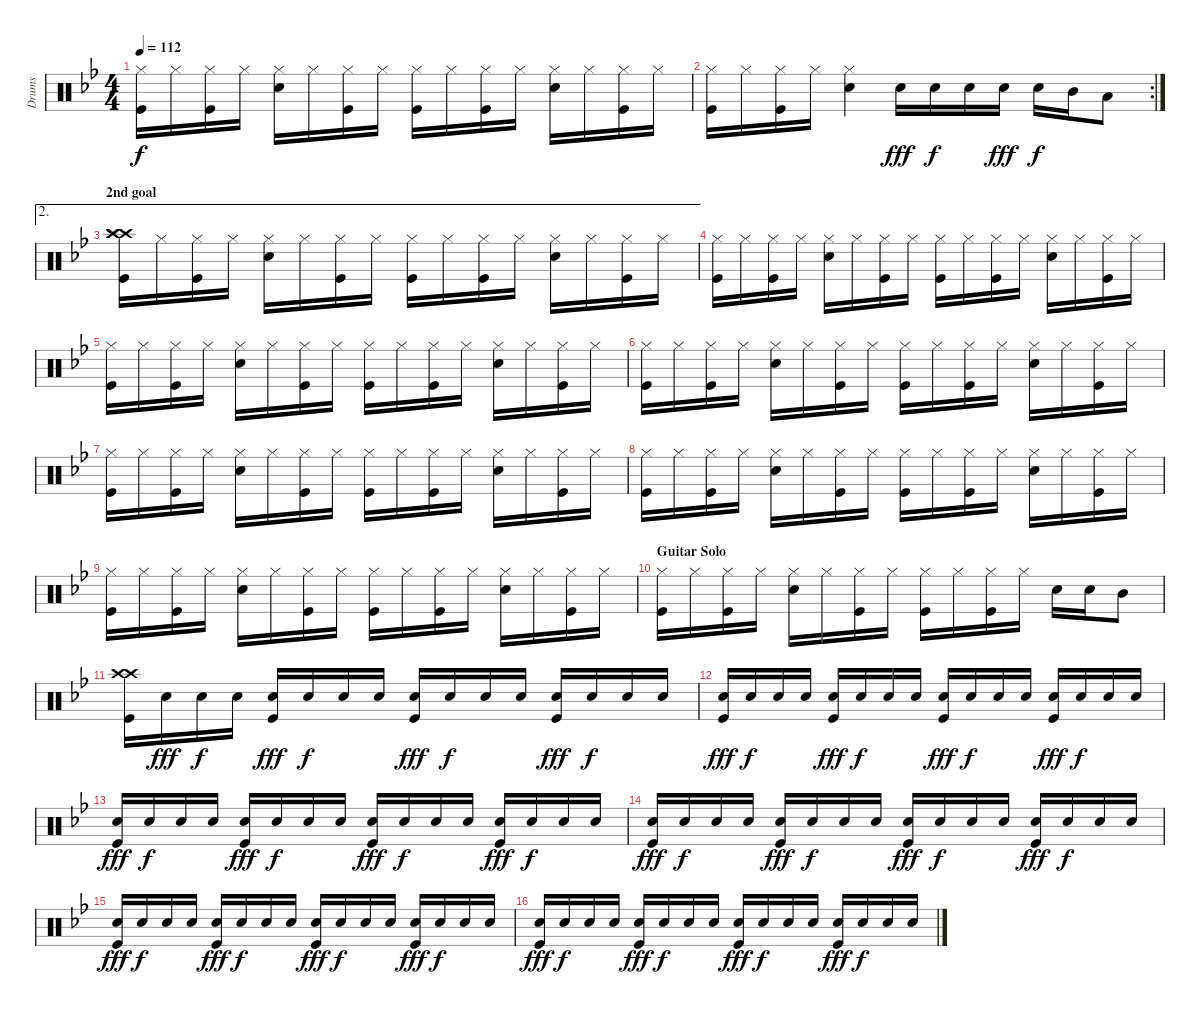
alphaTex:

\track ("Drums" "Drums") {instrument percussion}
\staff {score}
\articulation defaults
\ts (4 4)
\tempo 112
\clef neutral
\ks bb
("Hi-Hat (closed)" "Kick (hit)").16{dy f} "Hi-Hat (closed)".16 ("Hi-Hat (closed)" "Kick (hit)").16 "Hi-Hat (closed)".16 ("Hi-Hat (closed)" "Snare (hit) 2").16 "Hi-Hat (closed)".16 ("Hi-Hat (closed)" "Kick (hit)").16 "Hi-Hat (closed)".16 ("Hi-Hat (closed)" "Kick (hit)").16 "Hi-Hat (closed)".16 ("Hi-Hat (closed)" "Kick (hit)").16 "Hi-Hat (closed)".16 ("Hi-Hat (closed)" "Snare (hit) 2").16 "Hi-Hat (closed)".16 ("Hi-Hat (closed)" "Kick (hit)").16 "Hi-Hat (closed)".16 |
\rc 2
("Hi-Hat (closed)" "Kick (hit)").16 "Hi-Hat (closed)".16 ("Hi-Hat (closed)" "Kick (hit)").16 "Hi-Hat (closed)".16 ("Hi-Hat (closed)" "Snare (hit) 2").4 "Snare (hit) 2".16{dy fff} "Snare (hit) 2".16{dy f} "Snare (hit) 2".16 "Snare (hit) 2".16{dy fff} "Snare (hit) 2".16{dy f} "Mid Tom (hit)".16 "Low Tom (hit)".8 |
\ae 2
\section ("" "2nd goal")
("Crash high (hit)" "Crash high (hit)" "Crash high (hit)" "Kick (hit)").16 "Hi-Hat (closed)".16 ("Hi-Hat (closed)" "Kick (hit)").16 "Hi-Hat (closed)".16 ("Hi-Hat (closed)" "Snare (hit) 2").16 "Hi-Hat (closed)".16 ("Hi-Hat (closed)" "Kick (hit)").16 "Hi-Hat (closed)".16 ("Hi-Hat (closed)" "Kick (hit)").16 "Hi-Hat (closed)".16 ("Hi-Hat (closed)" "Kick (hit)").16 "Hi-Hat (closed)".16 ("Hi-Hat (closed)" "Snare (hit) 2").16 "Hi-Hat (closed)".16 ("Hi-Hat (closed)" "Kick (hit)").16 "Hi-Hat (closed)".16 |
("Hi-Hat (closed)" "Kick (hit)").16 "Hi-Hat (closed)".16 ("Hi-Hat (closed)" "Kick (hit)").16 "Hi-Hat (closed)".16 ("Hi-Hat (closed)" "Snare (hit) 2").16 "Hi-Hat (closed)".16 ("Hi-Hat (closed)" "Kick (hit)").16 "Hi-Hat (closed)".16 ("Hi-Hat (closed)" "Kick (hit)").16 "Hi-Hat (closed)".16 ("Hi-Hat (closed)" "Kick (hit)").16 "Hi-Hat (closed)".16 ("Hi-Hat (closed)" "Snare (hit) 2").16 "Hi-Hat (closed)".16 ("Hi-Hat (closed)" "Kick (hit)").16 "Hi-Hat (closed)".16 |
("Hi-Hat (closed)" "Kick (hit)").16 "Hi-Hat (closed)".16 ("Hi-Hat (closed)" "Kick (hit)").16 "Hi-Hat (closed)".16 ("Hi-Hat (closed)" "Snare (hit) 2").16 "Hi-Hat (closed)".16 ("Hi-Hat (closed)" "Kick (hit)").16 "Hi-Hat (closed)".16 ("Hi-Hat (closed)" "Kick (hit)").16 "Hi-Hat (closed)".16 ("Hi-Hat (closed)" "Kick (hit)").16 "Hi-Hat (closed)".16 ("Hi-Hat (closed)" "Snare (hit) 2").16 "Hi-Hat (closed)".16 ("Hi-Hat (closed)" "Kick (hit)").16 "Hi-Hat (closed)".16 |
("Hi-Hat (closed)" "Kick (hit)").16 "Hi-Hat (closed)".16 ("Hi-Hat (closed)" "Kick (hit)").16 "Hi-Hat (closed)".16 ("Hi-Hat (closed)" "Snare (hit) 2").16 "Hi-Hat (closed)".16 ("Hi-Hat (closed)" "Kick (hit)").16 "Hi-Hat (closed)".16 ("Hi-Hat (closed)" "Kick (hit)").16 "Hi-Hat (closed)".16 ("Hi-Hat (closed)" "Kick (hit)").16 "Hi-Hat (closed)".16 ("Hi-Hat (closed)" "Snare (hit) 2").16 "Hi-Hat (closed)".16 ("Hi-Hat (closed)" "Kick (hit)").16 "Hi-Hat (closed)".16 |
("Hi-Hat (closed)" "Kick (hit)").16 "Hi-Hat (closed)".16 ("Hi-Hat (closed)" "Kick (hit)").16 "Hi-Hat (closed)".16 ("Hi-Hat (closed)" "Snare (hit) 2").16 "Hi-Hat (closed)".16 ("Hi-Hat (closed)" "Kick (hit)").16 "Hi-Hat (closed)".16 ("Hi-Hat (closed)" "Kick (hit)").16 "Hi-Hat (closed)".16 ("Hi-Hat (closed)" "Kick (hit)").16 "Hi-Hat (closed)".16 ("Hi-Hat (closed)" "Snare (hit) 2").16 "Hi-Hat (closed)".16 ("Hi-Hat (closed)" "Kick (hit)").16 "Hi-Hat (closed)".16 |
("Hi-Hat (closed)" "Kick (hit)").16 "Hi-Hat (closed)".16 ("Hi-Hat (closed)" "Kick (hit)").16 "Hi-Hat (closed)".16 ("Hi-Hat (closed)" "Snare (hit) 2").16 "Hi-Hat (closed)".16 ("Hi-Hat (closed)" "Kick (hit)").16 "Hi-Hat (closed)".16 ("Hi-Hat (closed)" "Kick (hit)").16 "Hi-Hat (closed)".16 ("Hi-Hat (closed)" "Kick (hit)").16 "Hi-Hat (closed)".16 ("Hi-Hat (closed)" "Snare (hit) 2").16 "Hi-Hat (closed)".16 ("Hi-Hat (closed)" "Kick (hit)").16 "Hi-Hat (closed)".16 |
("Hi-Hat (closed)" "Kick (hit)").16 "Hi-Hat (closed)".16 ("Hi-Hat (closed)" "Kick (hit)").16 "Hi-Hat (closed)".16 ("Hi-Hat (closed)" "Snare (hit) 2").16 "Hi-Hat (closed)".16 ("Hi-Hat (closed)" "Kick (hit)").16 "Hi-Hat (closed)".16 ("Hi-Hat (closed)" "Kick (hit)").16 "Hi-Hat (closed)".16 ("Hi-Hat (closed)" "Kick (hit)").16 "Hi-Hat (closed)".16 ("Hi-Hat (closed)" "Snare (hit) 2").16 "Hi-Hat (closed)".16 ("Hi-Hat (closed)" "Kick (hit)").16 "Hi-Hat (closed)".16 |
\section ("" "Guitar Solo")
("Hi-Hat (closed)" "Kick (hit)").16 "Hi-Hat (closed)".16 ("Hi-Hat (closed)" "Kick (hit)").16 "Hi-Hat (closed)".16 ("Hi-Hat (closed)" "Snare (hit) 2").16 "Hi-Hat (closed)".16 ("Hi-Hat (closed)" "Kick (hit)").16 "Hi-Hat (closed)".16 ("Hi-Hat (closed)" "Kick (hit)").16 "Hi-Hat (closed)".16 ("Hi-Hat (closed)" "Kick (hit)").16 "Hi-Hat (closed)".16 "Snare (hit) 2".16 "Snare (hit) 2".16 "Mid Tom (hit)".8 |
("Crash high (hit)" "Crash high (hit)" "Kick (hit)").16{volume 2} "Snare (hit) 2".16{dy fff} "Snare (hit) 2".16{dy f} "Snare (hit) 2".16 ("Snare (hit) 2" "Kick (hit)").16{dy fff} "Snare (hit) 2".16{dy f} "Snare (hit) 2".16 "Snare (hit) 2".16 ("Snare (hit) 2" "Kick (hit)").16{dy fff} "Snare (hit) 2".16{dy f} "Snare (hit) 2".16 "Snare (hit) 2".16 ("Snare (hit) 2" "Kick (hit)").16{dy fff} "Snare (hit) 2".16{dy f} "Snare (hit) 2".16 "Snare (hit) 2".16 |
("Snare (hit) 2" "Kick (hit)").16{dy fff} "Snare (hit) 2".16{dy f} "Snare (hit) 2".16 "Snare (hit) 2".16 ("Snare (hit) 2" "Kick (hit)").16{dy fff} "Snare (hit) 2".16{dy f} "Snare (hit) 2".16 "Snare (hit) 2".16 ("Snare (hit) 2" "Kick (hit)").16{dy fff} "Snare (hit) 2".16{dy f} "Snare (hit) 2".16 "Snare (hit) 2".16 ("Snare (hit) 2" "Kick (hit)").16{dy fff} "Snare (hit) 2".16{dy f} "Snare (hit) 2".16 "Snare (hit) 2".16 |
("Snare (hit) 2" "Kick (hit)").16{dy fff} "Snare (hit) 2".16{dy f} "Snare (hit) 2".16 "Snare (hit) 2".16 ("Snare (hit) 2" "Kick (hit)").16{dy fff} "Snare (hit) 2".16{dy f} "Snare (hit) 2".16 "Snare (hit) 2".16 ("Snare (hit) 2" "Kick (hit)").16{dy fff} "Snare (hit) 2".16{dy f} "Snare (hit) 2".16 "Snare (hit) 2".16 ("Snare (hit) 2" "Kick (hit)").16{dy fff} "Snare (hit) 2".16{dy f} "Snare (hit) 2".16 "Snare (hit) 2".16 |
("Snare (hit) 2" "Kick (hit)").16{dy fff} "Snare (hit) 2".16{dy f} "Snare (hit) 2".16 "Snare (hit) 2".16 ("Snare (hit) 2" "Kick (hit)").16{dy fff} "Snare (hit) 2".16{dy f} "Snare (hit) 2".16 "Snare (hit) 2".16 ("Snare (hit) 2" "Kick (hit)").16{dy fff} "Snare (hit) 2".16{dy f} "Snare (hit) 2".16 "Snare (hit) 2".16 ("Snare (hit) 2" "Kick (hit)").16{dy fff} "Snare (hit) 2".16{dy f} "Snare (hit) 2".16 "Snare (hit) 2".16 |
("Snare (hit) 2" "Kick (hit)").16{dy fff} "Snare (hit) 2".16{dy f} "Snare (hit) 2".16 "Snare (hit) 2".16 ("Snare (hit) 2" "Kick (hit)").16{dy fff} "Snare (hit) 2".16{dy f} "Snare (hit) 2".16 "Snare (hit) 2".16 ("Snare (hit) 2" "Kick (hit)").16{dy fff} "Snare (hit) 2".16{dy f} "Snare (hit) 2".16 "Snare (hit) 2".16 ("Snare (hit) 2" "Kick (hit)").16{dy fff} "Snare (hit) 2".16{dy f} "Snare (hit) 2".16 "Snare (hit) 2".16 |
("Snare (hit) 2" "Kick (hit)").16{dy fff} "Snare (hit) 2".16{dy f} "Snare (hit) 2".16 "Snare (hit) 2".16 ("Snare (hit) 2" "Kick (hit)").16{dy fff} "Snare (hit) 2".16{dy f} "Snare (hit) 2".16 "Snare (hit) 2".16 ("Snare (hit) 2" "Kick (hit)").16{dy fff} "Snare (hit) 2".16{dy f} "Snare (hit) 2".16 "Snare (hit) 2".16 ("Snare (hit) 2" "Kick (hit)").16{dy fff} "Snare (hit) 2".16{dy f} "Snare (hit) 2".16 "Snare (hit) 2".16
